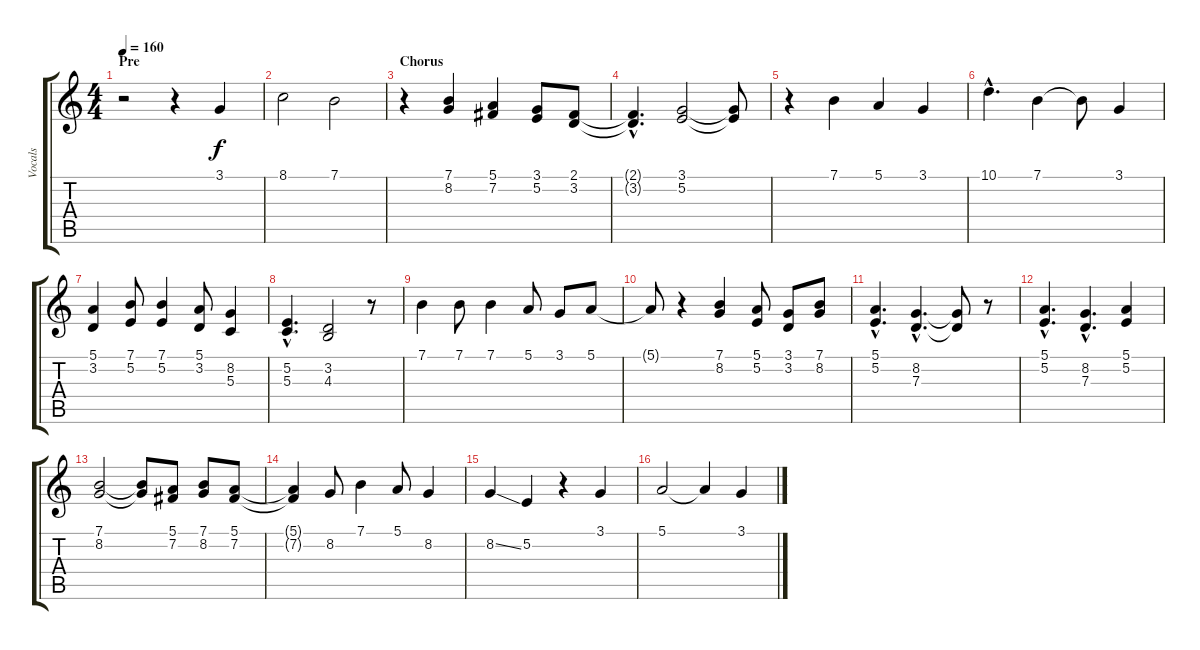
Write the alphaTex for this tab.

\track ("Vocals" "Vocals") {instrument flute}
\staff {score tabs}
\tuning (E4 B3 G3 D3 A2 E2) {hide}
\ts (4 4)
\section ("" "Pre")
\tempo 160
\clef g2
\ks c
r.2{dy f} r.4 3.1.4 |
8.1.2 7.1.2 |
\section ("" "Chorus")
r.4 (7.1 8.2).4 (5.1 7.2).4 (3.1 5.2).8 (2.1 3.2).8 |
(2.1{hac t} 3.2{hac t}).4{d} (3.1 5.2).2 (3.1{t} 5.2{t}).8 |
r.4 7.1.4 5.1.4 3.1.4 |
10.1{hac}.4{d} 7.1.4 7.1{t}.8 3.1.4 |
(5.1 3.2).4 (7.1 5.2).8 (7.1 5.2).4 (5.1 3.2).8 (8.2 5.3).4 |
(5.2{hac} 5.3{hac}).4{d} (3.2 4.3).2 r.8 |
7.1.4 7.1.8 7.1.4 5.1.8 3.1.8 5.1.8 |
5.1{t}.8 r.4 (7.1 8.2).4 (5.1 5.2).8 (3.1 3.2).8 (7.1 8.2).8 |
(5.1{hac} 5.2{hac}).4{d} (8.2{hac} 7.3{hac}).4{d} (8.2{t} 7.3{t}).8 r.8 |
(5.1{hac} 5.2{hac}).4{d} (8.2{hac} 7.3{hac}).4{d} (5.1 5.2).4 |
(7.1 8.2).2 (7.1{t} 8.2{t}).8 (5.1 7.2).8 (7.1 8.2).8 (5.1 7.2).8 |
(5.1{t} 7.2{t}).4 8.2.8 7.1.4 5.1.8 8.2.4 |
8.2{ss}.4 5.2.4 r.4 3.1.4 |
5.1.2 5.1{t}.4 3.1.4
